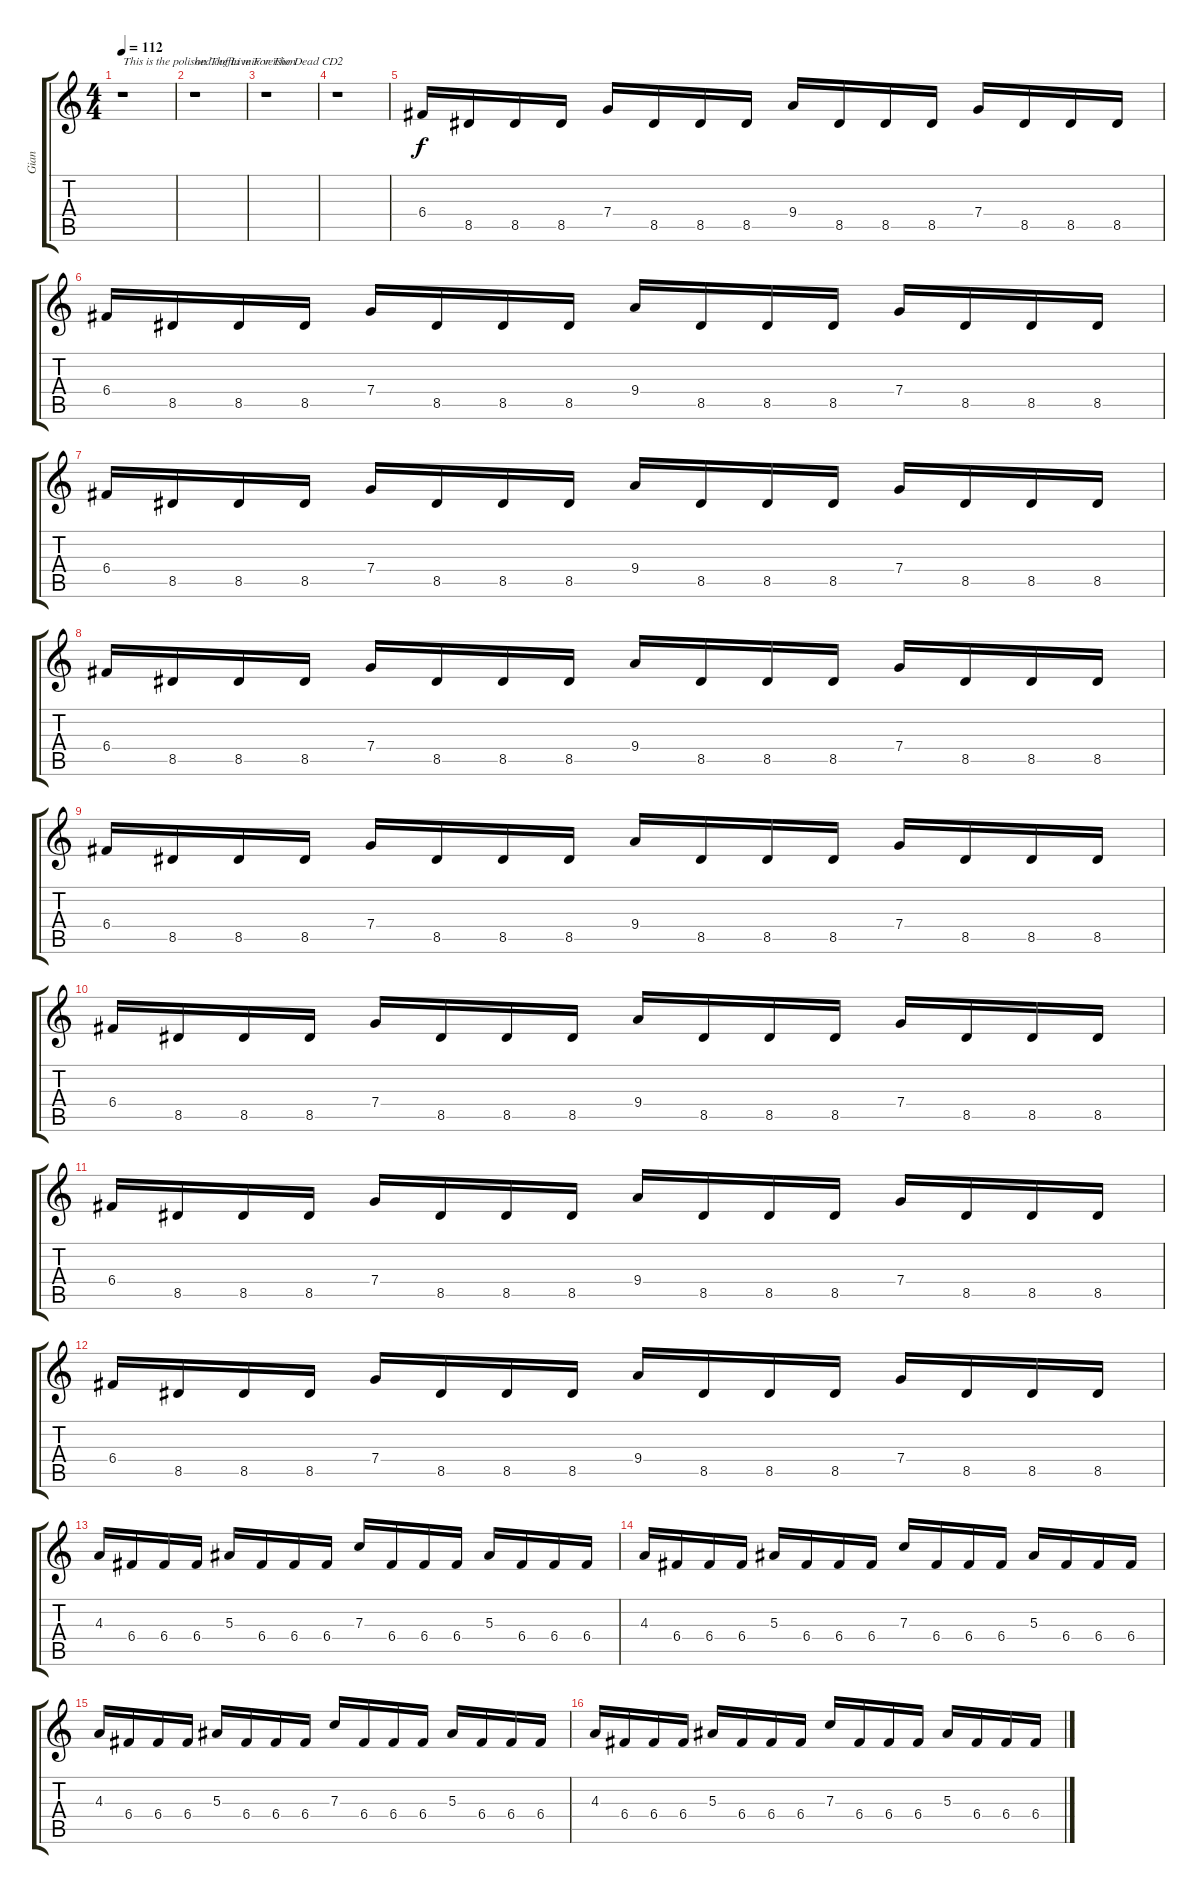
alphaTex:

\track ("Gian" "Gian") {instrument distortionguitar}
\staff {score tabs}
\tuning (D4 A3 F3 C3 G2 D2) {hide}
\ts (4 4)
\tempo 112
\clef g2
\ks c
r.1{txt "This is the polished coffin mix version" dy f instrument distortionguitar} |
r.1{txt "on The Live For The Dead CD2"} |
r.1 |
r.1 |
6.4.16 8.5.16 8.5.16 8.5.16 7.4.16 8.5.16 8.5.16 8.5.16 9.4.16 8.5.16 8.5.16 8.5.16 7.4.16 8.5.16 8.5.16 8.5.16 |
6.4.16 8.5.16 8.5.16 8.5.16 7.4.16 8.5.16 8.5.16 8.5.16 9.4.16 8.5.16 8.5.16 8.5.16 7.4.16 8.5.16 8.5.16 8.5.16 |
6.4.16 8.5.16 8.5.16 8.5.16 7.4.16 8.5.16 8.5.16 8.5.16 9.4.16 8.5.16 8.5.16 8.5.16 7.4.16 8.5.16 8.5.16 8.5.16 |
6.4.16 8.5.16 8.5.16 8.5.16 7.4.16 8.5.16 8.5.16 8.5.16 9.4.16 8.5.16 8.5.16 8.5.16 7.4.16 8.5.16 8.5.16 8.5.16 |
6.4.16 8.5.16 8.5.16 8.5.16 7.4.16 8.5.16 8.5.16 8.5.16 9.4.16 8.5.16 8.5.16 8.5.16 7.4.16 8.5.16 8.5.16 8.5.16 |
6.4.16 8.5.16 8.5.16 8.5.16 7.4.16 8.5.16 8.5.16 8.5.16 9.4.16 8.5.16 8.5.16 8.5.16 7.4.16 8.5.16 8.5.16 8.5.16 |
6.4.16 8.5.16 8.5.16 8.5.16 7.4.16 8.5.16 8.5.16 8.5.16 9.4.16 8.5.16 8.5.16 8.5.16 7.4.16 8.5.16 8.5.16 8.5.16 |
6.4.16 8.5.16 8.5.16 8.5.16 7.4.16 8.5.16 8.5.16 8.5.16 9.4.16 8.5.16 8.5.16 8.5.16 7.4.16 8.5.16 8.5.16 8.5.16 |
4.3.16 6.4.16 6.4.16 6.4.16 5.3.16 6.4.16 6.4.16 6.4.16 7.3.16 6.4.16 6.4.16 6.4.16 5.3.16 6.4.16 6.4.16 6.4.16 |
4.3.16 6.4.16 6.4.16 6.4.16 5.3.16 6.4.16 6.4.16 6.4.16 7.3.16 6.4.16 6.4.16 6.4.16 5.3.16 6.4.16 6.4.16 6.4.16 |
4.3.16 6.4.16 6.4.16 6.4.16 5.3.16 6.4.16 6.4.16 6.4.16 7.3.16 6.4.16 6.4.16 6.4.16 5.3.16 6.4.16 6.4.16 6.4.16 |
4.3.16 6.4.16 6.4.16 6.4.16 5.3.16 6.4.16 6.4.16 6.4.16 7.3.16 6.4.16 6.4.16 6.4.16 5.3.16 6.4.16 6.4.16 6.4.16
